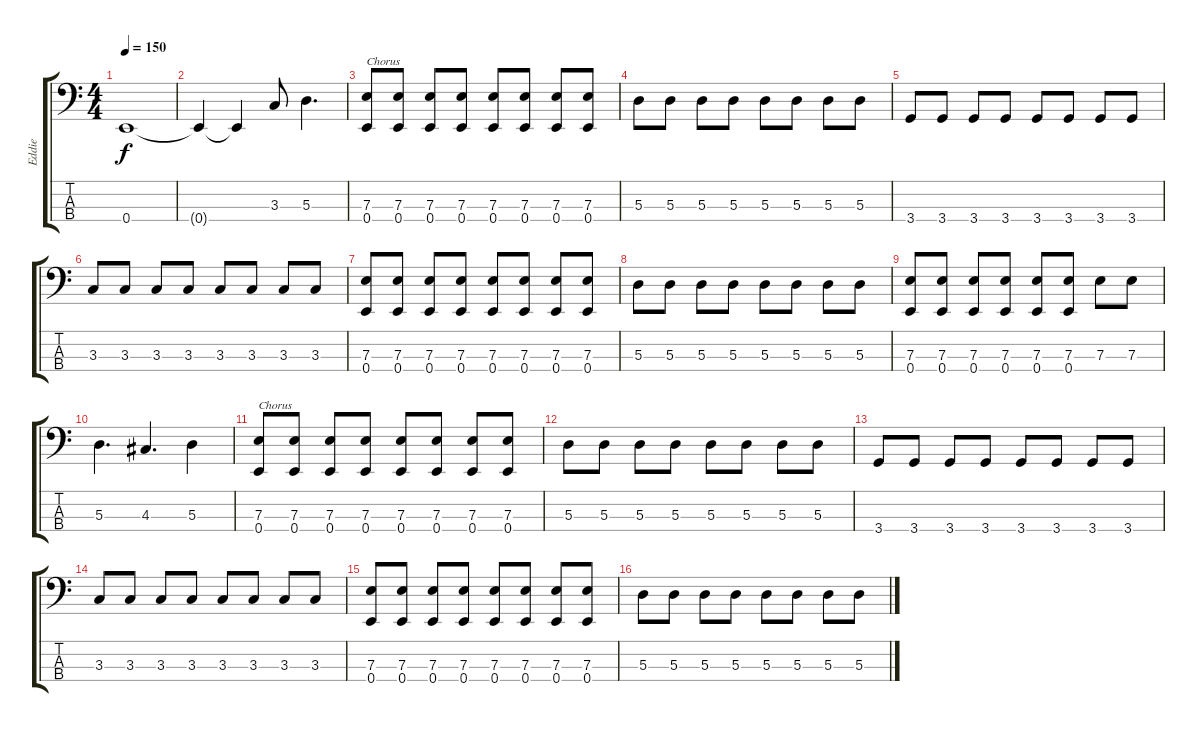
\track ("Eddie" "Eddie") {instrument electricbassfinger}
\staff {score tabs}
\tuning (G2 D2 A1 E1) {hide}
\ts (4 4)
\tempo 150
\clef f4
\ks c
0.4.1{dy f} |
0.4{t}.4 0.4{t}.4 3.3.8 5.3.4{d} |
(7.3 0.4).8{txt "Chorus"} (7.3 0.4).8 (7.3 0.4).8 (7.3 0.4).8 (7.3 0.4).8 (7.3 0.4).8 (7.3 0.4).8 (7.3 0.4).8 |
5.3.8 5.3.8 5.3.8 5.3.8 5.3.8 5.3.8 5.3.8 5.3.8 |
3.4.8 3.4.8 3.4.8 3.4.8 3.4.8 3.4.8 3.4.8 3.4.8 |
3.3.8 3.3.8 3.3.8 3.3.8 3.3.8 3.3.8 3.3.8 3.3.8 |
(7.3 0.4).8 (7.3 0.4).8 (7.3 0.4).8 (7.3 0.4).8 (7.3 0.4).8 (7.3 0.4).8 (7.3 0.4).8 (7.3 0.4).8 |
5.3.8 5.3.8 5.3.8 5.3.8 5.3.8 5.3.8 5.3.8 5.3.8 |
(7.3 0.4).8 (7.3 0.4).8 (7.3 0.4).8 (7.3 0.4).8 (7.3 0.4).8 (7.3 0.4).8 7.3.8 7.3.8 |
5.3.4{d} 4.3.4{d} 5.3.4 |
(7.3 0.4).8{txt "Chorus"} (7.3 0.4).8 (7.3 0.4).8 (7.3 0.4).8 (7.3 0.4).8 (7.3 0.4).8 (7.3 0.4).8 (7.3 0.4).8 |
5.3.8 5.3.8 5.3.8 5.3.8 5.3.8 5.3.8 5.3.8 5.3.8 |
3.4.8 3.4.8 3.4.8 3.4.8 3.4.8 3.4.8 3.4.8 3.4.8 |
3.3.8 3.3.8 3.3.8 3.3.8 3.3.8 3.3.8 3.3.8 3.3.8 |
(7.3 0.4).8 (7.3 0.4).8 (7.3 0.4).8 (7.3 0.4).8 (7.3 0.4).8 (7.3 0.4).8 (7.3 0.4).8 (7.3 0.4).8 |
5.3.8 5.3.8 5.3.8 5.3.8 5.3.8 5.3.8 5.3.8 5.3.8
